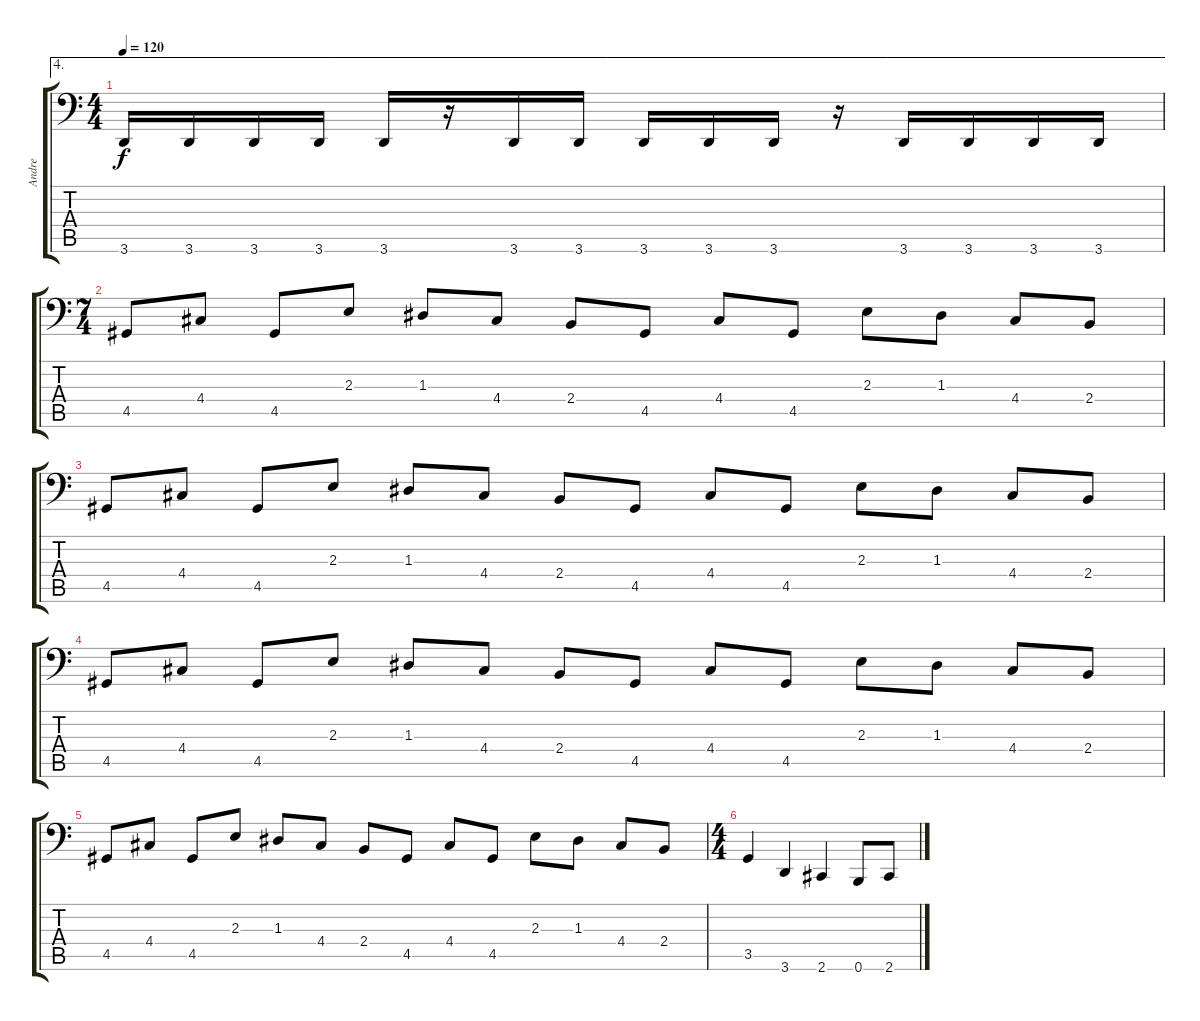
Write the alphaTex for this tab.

\track ("Andre" "Andre") {instrument electricbassfinger}
\staff {score tabs}
\tuning (C3 G2 D2 A1 E1 B0) {hide}
\ae 4
\ts (4 4)
\tempo 120
\clef f4
\ks c
3.6.16{dy f} 3.6.16 3.6.16 3.6.16 3.6.16 r.16 3.6.16 3.6.16 3.6.16 3.6.16 3.6.16 r.16 3.6.16 3.6.16 3.6.16 3.6.16 |
\ts (7 4)
4.5.8 4.4.8 4.5.8 2.3.8 1.3.8 4.4.8 2.4.8 4.5.8 4.4.8 4.5.8 2.3.8 1.3.8 4.4.8 2.4.8 |
4.5.8 4.4.8 4.5.8 2.3.8 1.3.8 4.4.8 2.4.8 4.5.8 4.4.8 4.5.8 2.3.8 1.3.8 4.4.8 2.4.8 |
4.5.8 4.4.8 4.5.8 2.3.8 1.3.8 4.4.8 2.4.8 4.5.8 4.4.8 4.5.8 2.3.8 1.3.8 4.4.8 2.4.8 |
4.5.8 4.4.8 4.5.8 2.3.8 1.3.8 4.4.8 2.4.8 4.5.8 4.4.8 4.5.8 2.3.8 1.3.8 4.4.8 2.4.8 |
\ts (4 4)
3.5.4 3.6.4 2.6.4 0.6.8 2.6.8
